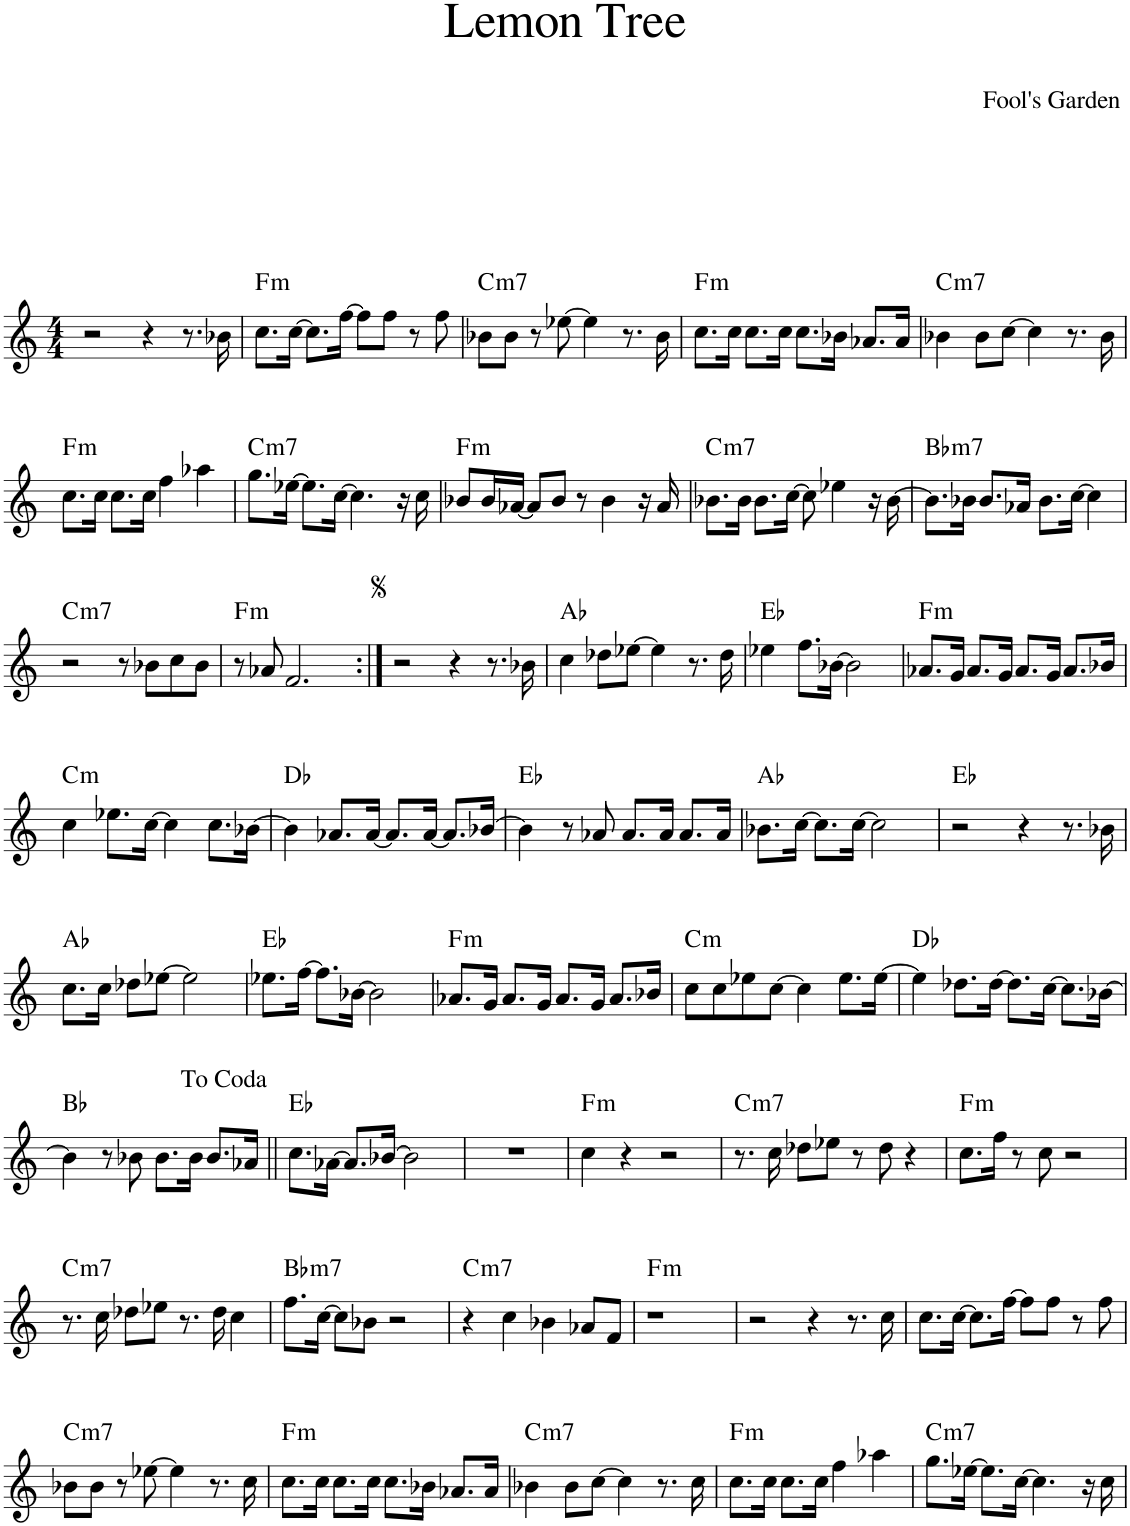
**kern	**harte
*part1	*part1
*staff1	*
*I"Piano	*
*I'Pno.	*
*clefG2	*
*k[]	*
*M4/4	*
=1	=1
2r	.
4r	.
8.r	.
16b-X\	.
=2	=2
!	!LO:H:kt=m
8.cc\L	F:min
[16cc\Jk	.
8.cc\L]	.
[16ff\Jk	.
8ff\L]	.
8ff\J	.
8r	.
8ff\	.
=3	=3
!	!LO:H:kt=m7
8b-X\L	C:min7
8b-\J	.
8r	.
[8ee-X\	.
4ee-\]	.
8.r	.
16b-\	.
=4	=4
!	!LO:H:kt=m
8.cc\L	F:min
16cc\Jk	.
8.cc\L	.
16cc\Jk	.
8.cc\L	.
16b-X\Jk	.
8.a-X/L	.
16a-/Jk	.
=5	=5
!	!LO:H:kt=m7
4b-X\	C:min7
8b-\L	.
[8cc\J	.
4cc\]	.
8.r	.
16b-\	.
!!LO:LB:g=z
=6	=6
!	!LO:H:kt=m
8.cc\L	F:min
16cc\Jk	.
8.cc\L	.
16cc\Jk	.
4ff\	.
4aa-X\	.
=7	=7
!	!LO:H:kt=m7
8.gg\L	C:min7
[16ee-X\Jk	.
8.ee-\L]	.
[16cc\Jk	.
4.cc\]	.
16r	.
16cc\	.
=8	=8
!	!LO:H:kt=m
8b-X/L	F:min
16b-/L	.
[16a-X/JJ	.
8a-/L]	.
8b-/J	.
8r	.
4b-\	.
16r	.
16a-/	.
=9	=9
!	!LO:H:kt=m7
8.b-X\L	C:min7
16b-\Jk	.
8.b-\L	.
[16cc\Jk	.
8cc\]	.
4ee-X\	.
16r	.
[16b-\	.
=10	=10
!	!LO:H:kt=m7
8.b-\L]	Bb:min7
16b-X\Jk	.
8.b-/L	.
16a-X/Jk	.
8.b-\L	.
[16cc\Jk	.
4cc\]	.
!!LO:LB:g=z
=11	=11
!	!LO:H:kt=m7
2r	C:min7
8r	.
8b-X\L	.
8cc\	.
8b-\J	.
=12	=12
!	!LO:H:kt=m
8r	F:min
8a-X/	.
2.f/	.
=13:|!	=13:|!
2r	.
4r	.
8.r	.
16b-X\	.
=14	=14
4cc\	Ab:maj
8dd-X\L	.
[8ee-X\J	.
4ee-\]	.
8.r	.
16dd-\	.
=15	=15
4ee-X\	Eb:maj
8.ff\L	.
[16b-X\Jk	.
2b-\]	.
=16	=16
!	!LO:H:kt=m
8.a-X/L	F:min
16g/Jk	.
8.a-/L	.
16g/Jk	.
8.a-/L	.
16g/Jk	.
8.a-/L	.
16b-X/Jk	.
!!LO:LB:g=z
=17	=17
!	!LO:H:kt=m
4cc\	C:min
8.ee-X\L	.
[16cc\Jk	.
4cc\]	.
8.cc\L	.
[16b-X\Jk	.
=18	=18
4b-\]	Db:maj
8.a-X/L	.
[16a-/Jk	.
8.a-/L]	.
[16a-/Jk	.
8.a-/L]	.
[16b-X/Jk	.
=19	=19
4b-\]	Eb:maj
8r	.
8a-X/	.
8.a-/L	.
16a-/Jk	.
8.a-/L	.
16a-/Jk	.
=20	=20
8.b-X\L	Ab:maj
[16cc\Jk	.
8.cc\L]	.
[16cc\Jk	.
2cc\]	.
=21	=21
2r	Eb:maj
4r	.
8.r	.
16b-X\	.
!!LO:LB:g=z
=22	=22
8.cc\L	Ab:maj
16cc\Jk	.
8dd-X\L	.
[8ee-X\J	.
2ee-\]	.
=23	=23
8.ee-X\L	Eb:maj
[16ff\Jk	.
8.ff\L]	.
[16b-X\Jk	.
2b-\]	.
=24	=24
!	!LO:H:kt=m
8.a-X/L	F:min
16g/Jk	.
8.a-/L	.
16g/Jk	.
8.a-/L	.
16g/Jk	.
8.a-/L	.
16b-X/Jk	.
=25	=25
!	!LO:H:kt=m
8cc\L	C:min
8cc\	.
8ee-X\	.
[8cc\J	.
4cc\]	.
8.ee-\L	.
[16ee-\Jk	.
=26	=26
4ee-\]	Db:maj
8.dd-X\L	.
[16dd-\Jk	.
8.dd-\L]	.
[16cc\Jk	.
8.cc\L]	.
[16b-X\Jk	.
!!LO:LB:g=z
=27	=27
4b-\]	Bb:maj
8r	.
8b-X\	.
8.b-\L	.
16b-\Jk	.
8.b-/L	.
16a-X/Jk	.
=28||	=28||
8.cc\L	Eb:maj
[16a-X\Jk	.
8.a-/L]	.
[16b-X/Jk	.
2b-\]	.
=29	=29
1r	.
=30	=30
!	!LO:H:kt=m
4cc\	F:min
4r	.
2r	.
=31	=31
!	!LO:H:kt=m7
8.r	C:min7
16cc\	.
8dd-X\L	.
8ee-X\J	.
8r	.
8dd-\	.
4r	.
=32	=32
!	!LO:H:kt=m
8.cc\L	F:min
16ff\Jk	.
8r	.
8cc\	.
2r	.
!!LO:LB:g=z
=33	=33
!	!LO:H:kt=m7
8.r	C:min7
16cc\	.
8dd-X\L	.
8ee-X\J	.
8.r	.
16dd-\	.
4cc\	.
=34	=34
!	!LO:H:kt=m7
8.ff\L	Bb:min7
[16cc\Jk	.
8cc\L]	.
8b-X\J	.
2r	.
=35	=35
!	!LO:H:kt=m7
4r	C:min7
4cc\	.
4b-X\	.
8a-X/L	.
8f/J	.
=36	=36
!	!LO:H:kt=m
1r	F:min
=37	=37
2r	.
4r	.
8.r	.
16cc\	.
=38	=38
8.cc\L	.
[16cc\Jk	.
8.cc\L]	.
[16ff\Jk	.
8ff\L]	.
8ff\J	.
8r	.
8ff\	.
!!LO:LB:g=z
=39	=39
!	!LO:H:kt=m7
8b-X\L	C:min7
8b-\J	.
8r	.
[8ee-X\	.
4ee-\]	.
8.r	.
16cc\	.
=40	=40
!	!LO:H:kt=m
8.cc\L	F:min
16cc\Jk	.
8.cc\L	.
16cc\Jk	.
8.cc\L	.
16b-X\Jk	.
8.a-X/L	.
16a-/Jk	.
=41	=41
!	!LO:H:kt=m7
4b-X\	C:min7
8b-\L	.
[8cc\J	.
4cc\]	.
8.r	.
16cc\	.
=42	=42
!	!LO:H:kt=m
8.cc\L	F:min
16cc\Jk	.
8.cc\L	.
16cc\Jk	.
4ff\	.
4aa-X\	.
=43	=43
!	!LO:H:kt=m7
8.gg\L	C:min7
[16ee-X\Jk	.
8.ee-\L]	.
[16cc\Jk	.
4.cc\]	.
16r	.
16cc\	.
=	=
*-	*-
